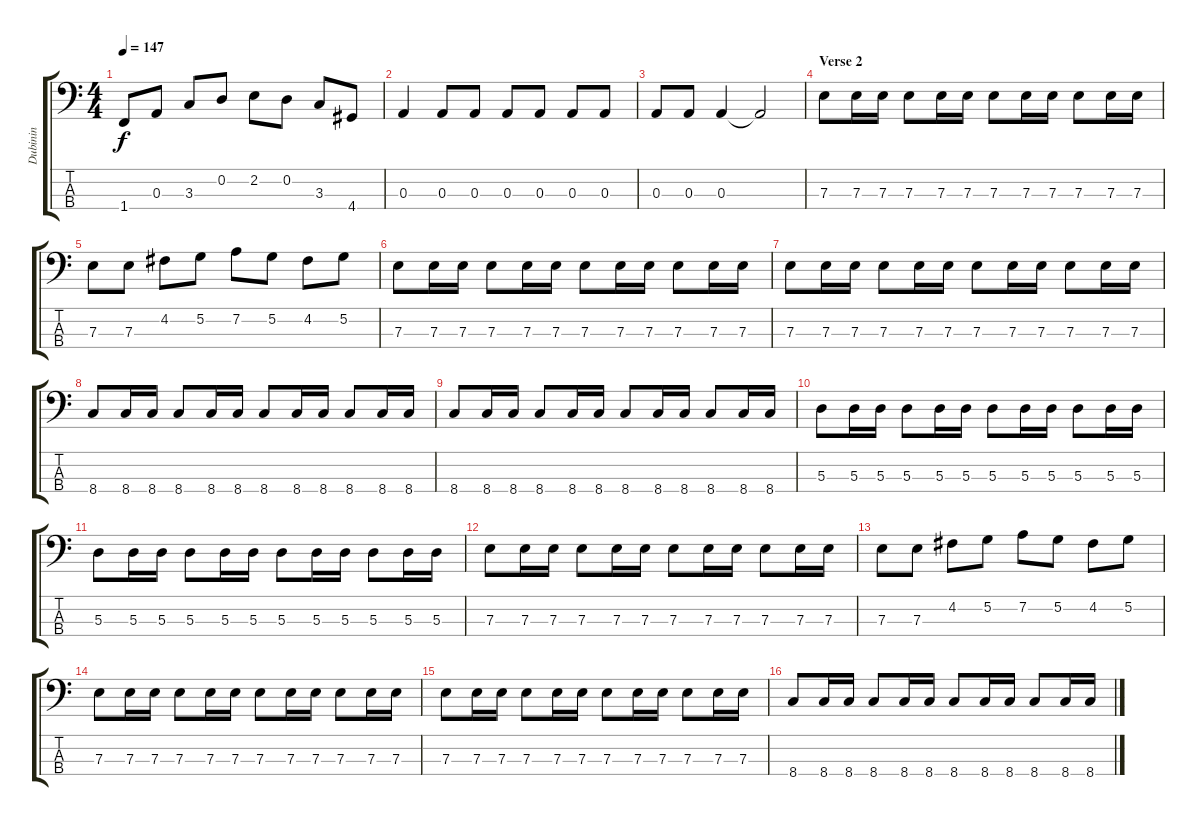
\track ("Dubinin" "Dubinin") {instrument electricbassfinger}
\staff {score tabs}
\tuning (G2 D2 A1 E1) {hide}
\ts (4 4)
\tempo 147
\clef f4
\ks c
1.4.8{dy f} 0.3.8 3.3.8 0.2.8 2.2.8 0.2.8 3.3.8 4.4.8 |
0.3.4 0.3.8 0.3.8 0.3.8 0.3.8 0.3.8 0.3.8 |
0.3.8 0.3.8 0.3.4 0.3{t}.2 |
\section ("" "Verse 2")
7.3.8 7.3.16 7.3.16 7.3.8 7.3.16 7.3.16 7.3.8 7.3.16 7.3.16 7.3.8 7.3.16 7.3.16 |
7.3.8 7.3.8 4.2.8 5.2.8 7.2.8 5.2.8 4.2.8 5.2.8 |
7.3.8 7.3.16 7.3.16 7.3.8 7.3.16 7.3.16 7.3.8 7.3.16 7.3.16 7.3.8 7.3.16 7.3.16 |
7.3.8 7.3.16 7.3.16 7.3.8 7.3.16 7.3.16 7.3.8 7.3.16 7.3.16 7.3.8 7.3.16 7.3.16 |
8.4.8 8.4.16 8.4.16 8.4.8 8.4.16 8.4.16 8.4.8 8.4.16 8.4.16 8.4.8 8.4.16 8.4.16 |
8.4.8 8.4.16 8.4.16 8.4.8 8.4.16 8.4.16 8.4.8 8.4.16 8.4.16 8.4.8 8.4.16 8.4.16 |
5.3.8 5.3.16 5.3.16 5.3.8 5.3.16 5.3.16 5.3.8 5.3.16 5.3.16 5.3.8 5.3.16 5.3.16 |
5.3.8 5.3.16 5.3.16 5.3.8 5.3.16 5.3.16 5.3.8 5.3.16 5.3.16 5.3.8 5.3.16 5.3.16 |
7.3.8 7.3.16 7.3.16 7.3.8 7.3.16 7.3.16 7.3.8 7.3.16 7.3.16 7.3.8 7.3.16 7.3.16 |
7.3.8 7.3.8 4.2.8 5.2.8 7.2.8 5.2.8 4.2.8 5.2.8 |
7.3.8 7.3.16 7.3.16 7.3.8 7.3.16 7.3.16 7.3.8 7.3.16 7.3.16 7.3.8 7.3.16 7.3.16 |
7.3.8 7.3.16 7.3.16 7.3.8 7.3.16 7.3.16 7.3.8 7.3.16 7.3.16 7.3.8 7.3.16 7.3.16 |
8.4.8 8.4.16 8.4.16 8.4.8 8.4.16 8.4.16 8.4.8 8.4.16 8.4.16 8.4.8 8.4.16 8.4.16
